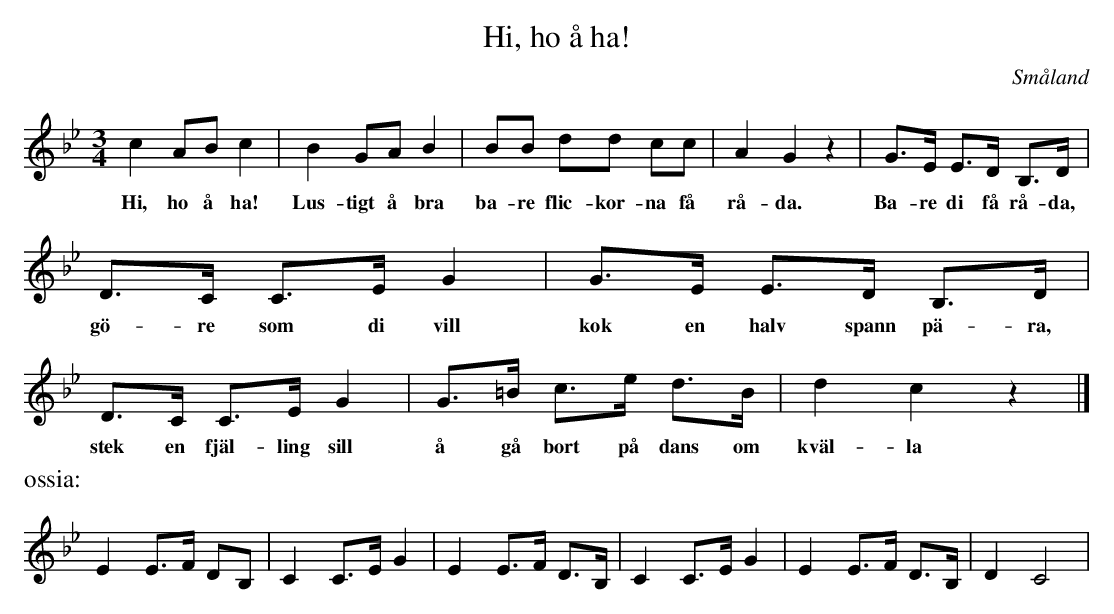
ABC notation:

X:1
T:Hi, ho å ha!
O:Småland
M:3/4
L:1/8
K:Bb
c2 AB c2 | B2 GA B2 | BB dd cc | A2 G2 z2 | G>E E>D B,>D |
w: Hi, ho å ha! Lus-tigt å bra ba-re flic-kor-na få rå-da. Ba-re di få rå-da,
D>C C>E G2 | G>E E>D B,>D | D>C C>E G2 | G>=B c>e d>B | d2 c2 z2 |]
w: gö-re som di vill kok en halv spann pä-ra, stek  en fjäl-ling sill å gå bort på dans om kväl-la
%%text ossia:
E2 E>F DB, | C2 C>E G2 | E2 E>F D>B, | C2 C>E G2 | E2 E>F D>B, | D2 C4 |
